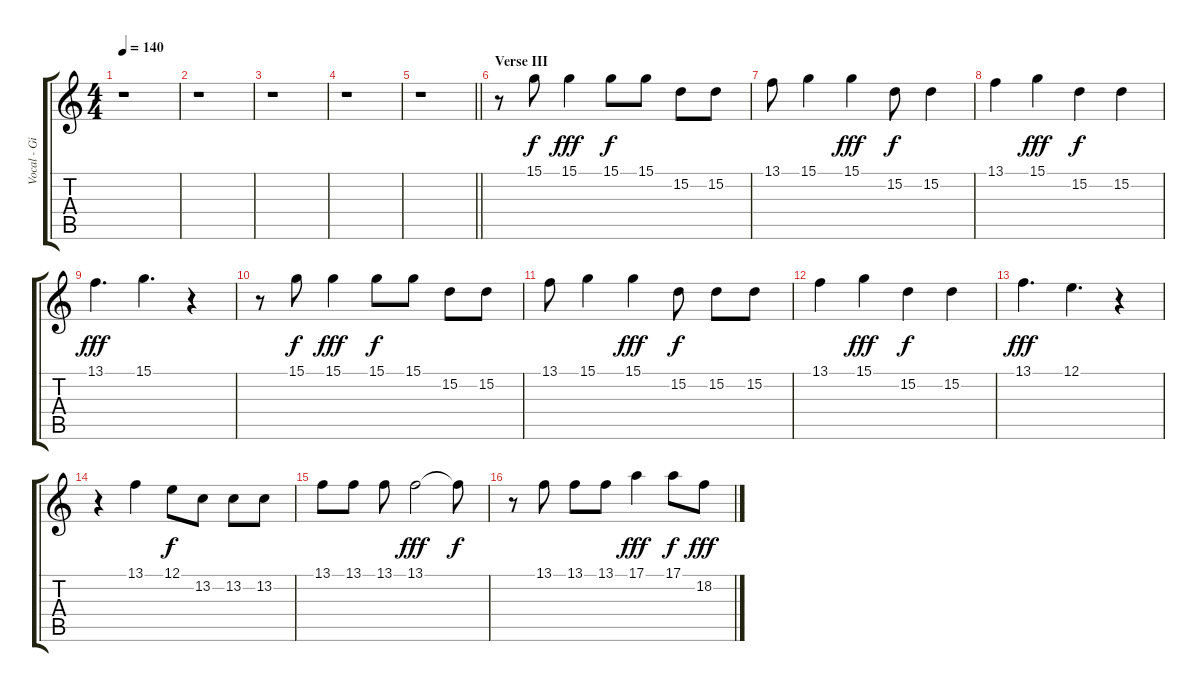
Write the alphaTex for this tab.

\track ("Vocal - Gillan" "Vocal - Gi") {instrument lead2sawtooth}
\staff {score tabs}
\tuning (E4 B3 G3 D3 A2 E2) {hide}
\ts (4 4)
\tempo 140
\clef g2
\ks c
r.1{dy f} |
r.1 |
r.1 |
r.1 |
\barLineRight lightlight
r.1 |
\section ("" "Verse III")
r.8 15.1.8 15.1.4{dy fff} 15.1.8{dy f} 15.1.8 15.2.8 15.2.8 |
13.1.8 15.1.4 15.1.4{dy fff} 15.2.8{dy f} 15.2.4 |
13.1.4 15.1.4{dy fff} 15.2.4{dy f} 15.2.4 |
13.1.4{d dy fff} 15.1.4{d} r.4 |
r.8 15.1.8{dy f} 15.1.4{dy fff} 15.1.8{dy f} 15.1.8 15.2.8 15.2.8 |
13.1.8 15.1.4 15.1.4{dy fff} 15.2.8{dy f} 15.2.8 15.2.8 |
13.1.4 15.1.4{dy fff} 15.2.4{dy f} 15.2.4 |
13.1.4{d dy fff} 12.1.4{d} r.4 |
r.4 13.1.4 12.1.8{dy f} 13.2.8 13.2.8 13.2.8 |
13.1.8 13.1.8 13.1.8 13.1.2{dy fff} 13.1{t}.8{dy f} |
r.8 13.1.8 13.1.8 13.1.8 17.1.4{dy fff} 17.1.8{dy f} 18.2.8{dy fff}
